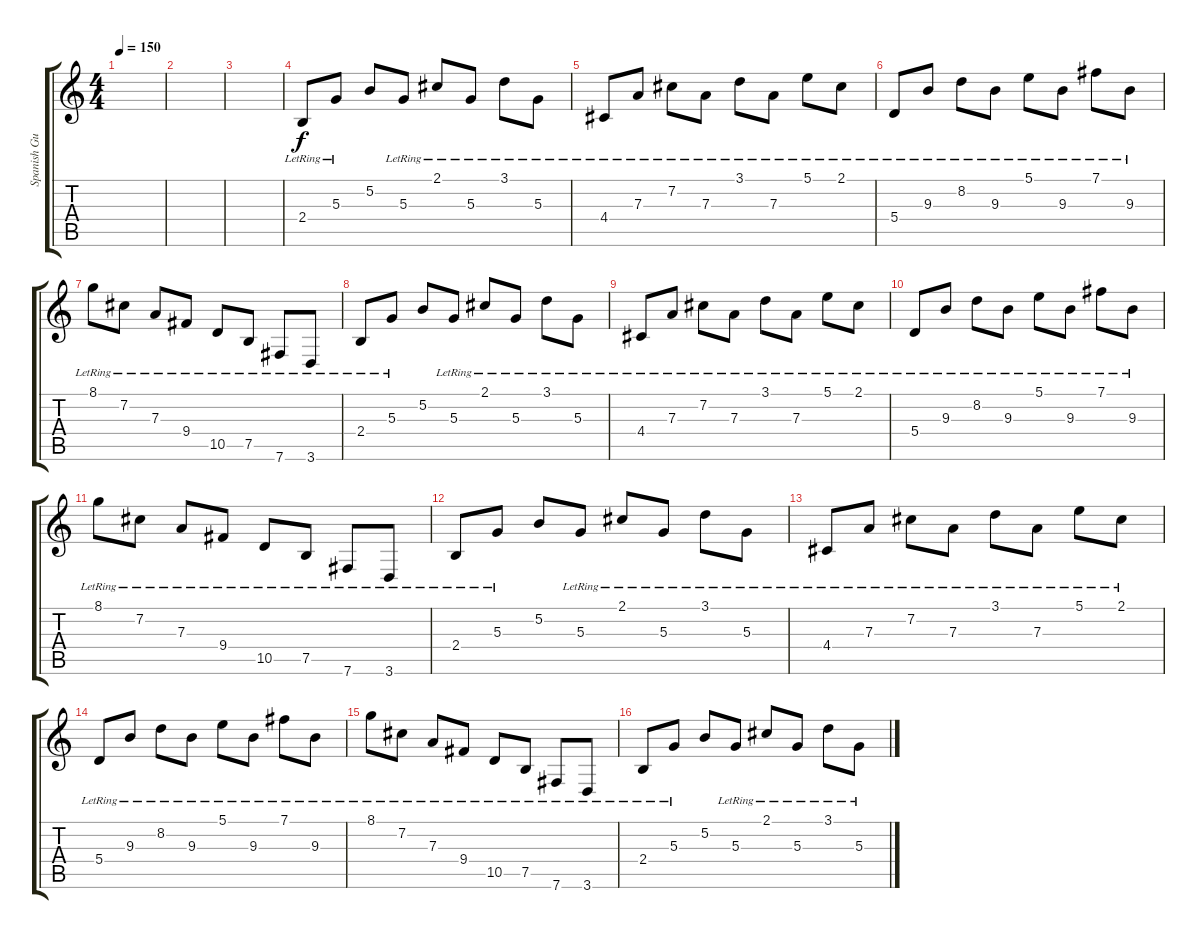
\track ("Spanish Guitar 2" "Spanish Gu") {instrument acousticguitarsteel}
\staff {score tabs}
\tuning (B3 Gb3 D3 A2 E2 B1) {hide}
\ts (4 4)
\tempo 150
\clef g2
\ks c
|
|
|
2.4{lr}.8 5.3{lr}.8 5.2.8 5.3{lr}.8 2.1{lr}.8 5.3{lr}.8 3.1{lr}.8 5.3{lr}.8 |
4.4{lr}.8 7.3{lr}.8 7.2{lr}.8 7.3{lr}.8 3.1{lr}.8 7.3{lr}.8 5.1{lr}.8 2.1{lr}.8 |
5.4{lr}.8 9.3{lr}.8 8.2{lr}.8 9.3{lr}.8 5.1{lr}.8 9.3{lr}.8 7.1{lr}.8 9.3{lr}.8 |
8.1{lr}.8 7.2{lr}.8 7.3{lr}.8 9.4{lr}.8 10.5{lr}.8 7.5{lr}.8 7.6{lr}.8 3.6{lr}.8 |
2.4{lr}.8 5.3{lr}.8 5.2.8 5.3{lr}.8 2.1{lr}.8 5.3{lr}.8 3.1{lr}.8 5.3{lr}.8 |
4.4{lr}.8 7.3{lr}.8 7.2{lr}.8 7.3{lr}.8 3.1{lr}.8 7.3{lr}.8 5.1{lr}.8 2.1{lr}.8 |
5.4{lr}.8 9.3{lr}.8 8.2{lr}.8 9.3{lr}.8 5.1{lr}.8 9.3{lr}.8 7.1{lr}.8 9.3{lr}.8 |
8.1{lr}.8 7.2{lr}.8 7.3{lr}.8 9.4{lr}.8 10.5{lr}.8 7.5{lr}.8 7.6{lr}.8 3.6{lr}.8 |
2.4{lr}.8 5.3{lr}.8 5.2.8 5.3{lr}.8 2.1{lr}.8 5.3{lr}.8 3.1{lr}.8 5.3{lr}.8 |
4.4{lr}.8 7.3{lr}.8 7.2{lr}.8 7.3{lr}.8 3.1{lr}.8 7.3{lr}.8 5.1{lr}.8 2.1{lr}.8 |
5.4{lr}.8 9.3{lr}.8 8.2{lr}.8 9.3{lr}.8 5.1{lr}.8 9.3{lr}.8 7.1{lr}.8 9.3{lr}.8 |
8.1{lr}.8 7.2{lr}.8 7.3{lr}.8 9.4{lr}.8 10.5{lr}.8 7.5{lr}.8 7.6{lr}.8 3.6{lr}.8 |
2.4{lr}.8 5.3{lr}.8 5.2.8 5.3{lr}.8 2.1{lr}.8 5.3{lr}.8 3.1{lr}.8 5.3{lr}.8
